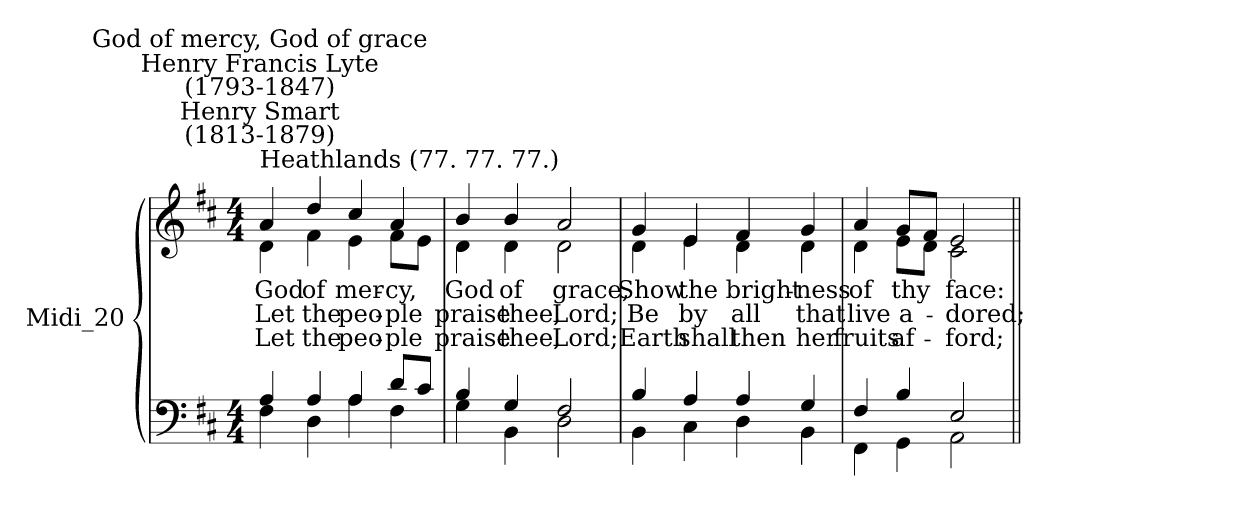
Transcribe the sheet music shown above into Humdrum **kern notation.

**kern	**kern	**text	**text	**text
*part2	*part1	*part1	*part1	*part1
*staff2	*staff1	*staff1	*staff1	*staff1
*I"Midi_20	*I"Midi_20	*	*	*
*clefF4	*clefG2	*	*	*
*k[f#c#]	*k[f#c#]	*	*	*
*D:	*D:	*	*	*
*M4/4	*M4/4	*	*	*
=1	=1	=1	=1	=1
*^	*^	*	*	*
!	!	!LO:TX:a:t=Heathlands (77. 77. 77.)	!	!	!	!
!	!	!LO:TX:a:cj:t=Henry Smart\n(1813-1879)	!	!	!	!
!	!	!LO:TX:a:cj:t=Henry Francis Lyte\n(1793-1847)	!	!	!	!
!	!	!LO:TX:a:cj:t=God of mercy, God of grace	!	!	!	!
!	!	!	!	!LO:LY:b	!LO:LY:b	!LO:LY:b
4A/	4F#\	4a/	4d\	God	Let	Let
!	!	!	!	!LO:LY:b	!LO:LY:b	!LO:LY:b
4A/	4D\	4dd/	4f#\	of	the	the
!	!	!	!	!LO:LY:b	!LO:LY:b	!LO:LY:b
4A/	4A\	4cc#/	4e\	mer-	-peo-	-peo-
!	!	!	!	!LO:LY:b	!LO:LY:b	!LO:LY:b
8d/L	4F#\	4a/	8f#\L	-cy,	ple	ple
8c#/J	.	.	8e\J	.	.	.
=2	=2	=2	=2	=2	=2	=2
!	!	!	!	!LO:LY:b	!LO:LY:b	!LO:LY:b
4B/	4G\	4b/	4d\	God	praise	praise
!	!	!	!	!LO:LY:b	!LO:LY:b	!LO:LY:b
4G/	4BB\	4b/	4d\	of	thee,	thee,
!	!	!	!	!LO:LY:b	!LO:LY:b	!LO:LY:b
2F#/	2D\	2a/	2d\	grace,	Lord;	Lord;
=3	=3	=3	=3	=3	=3	=3
!	!	!	!	!LO:LY:b	!LO:LY:b	!LO:LY:b
4B/	4BB\	4g/	4d\	Show	Be	Earth
!	!	!	!	!LO:LY:b	!LO:LY:b	!LO:LY:b
4A/	4C#\	4e/	4e\	the	by	shall
!	!	!	!	!LO:LY:b	!LO:LY:b	!LO:LY:b
4A/	4D\	4f#/	4d\	bright-	-all	then
!	!	!	!	!LO:LY:b	!LO:LY:b	!LO:LY:b
4G/	4BB\	4g/	4d\	ness	that	her
=4	=4	=4	=4	=4	=4	=4
!	!	!	!	!LO:LY:b	!LO:LY:b	!LO:LY:b
4F#/	4FF#\	4a/	4d\	of	live	fruits
!	!	!	!	!LO:LY:b	!LO:LY:b	!LO:LY:b
4B/	4GG\	8g/L	8e\L	thy	a-	af-
.	.	8f#/J	8d\J	.	.	.
!	!	!	!	!LO:LY:b	!LO:LY:b	!LO:LY:b
2E/	2AA\	2e/	2c#\	face:	dored;	ford;
*v	*v	*	*	*	*	*
*	*v	*v	*	*	*
=||	=||	=||	=||	=||
*-	*-	*-	*-	*-
